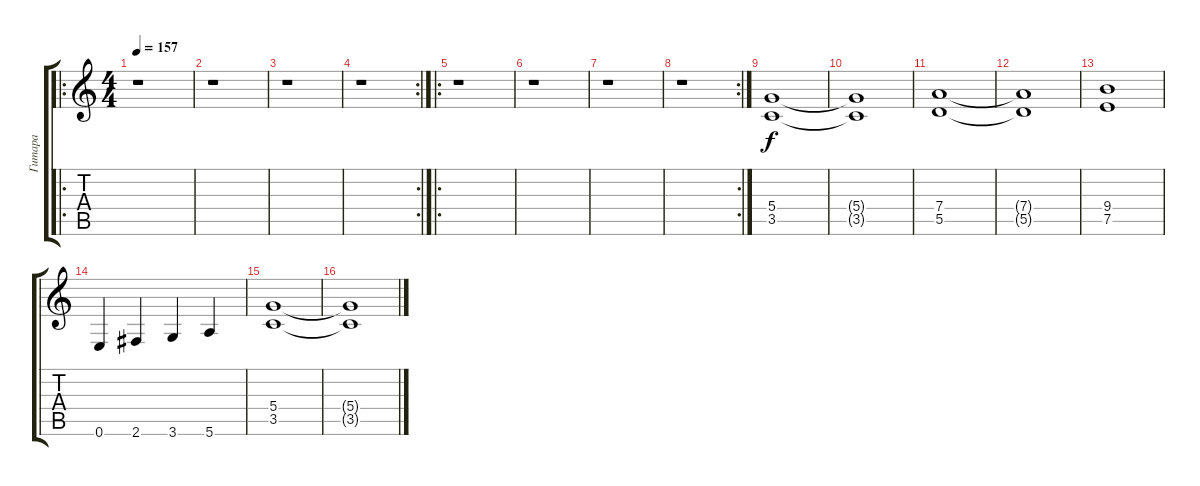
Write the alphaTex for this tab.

\track ("Гитара" "Гитара") {instrument distortionguitar}
\staff {score tabs}
\tuning (E4 B3 G3 D3 A2 E2) {hide}
\ro
\ts (4 4)
\tempo 157
\clef g2
\ks c
r.1{dy f instrument distortionguitar} |
r.1 |
r.1 |
\rc 2
r.1 |
\ro
r.1 |
r.1 |
r.1 |
\rc 2
r.1 |
(5.4 3.5).1 |
(5.4{t} 3.5{t}).1 |
(7.4 5.5).1 |
(7.4{t} 5.5{t}).1 |
(9.4 7.5).1 |
0.6.4 2.6.4 3.6.4 5.6.4 |
(5.4 3.5).1 |
(5.4{t} 3.5{t}).1
